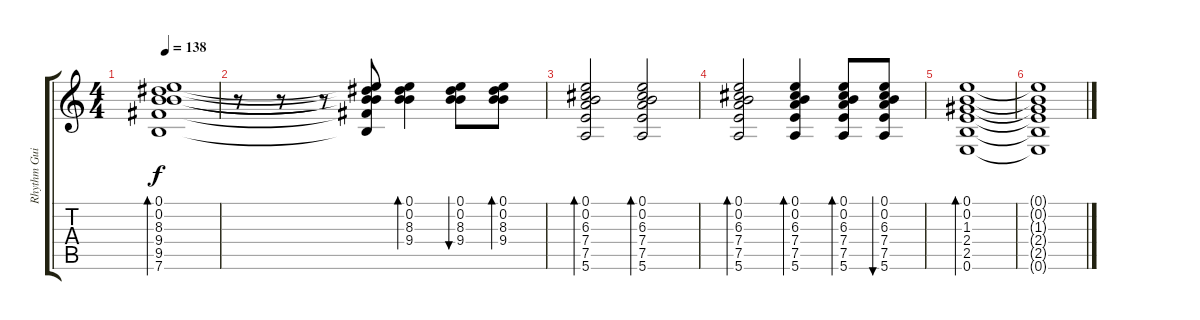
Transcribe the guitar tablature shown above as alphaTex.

\track ("Rhythm Guitar" "Rhythm Gui") {instrument acousticguitarsteel}
\staff {score tabs}
\tuning (E4 B3 G3 D3 A2 E2) {hide}
\ts (4 4)
\tempo 138
\clef g2
\ks c
(0.1 0.2 8.3 9.4 9.5 7.6).1{bd 60 dy f} |
r.8 r.8 r.8 (0.1{t} 0.2{t} 8.3{t} 9.4{t} 9.5{t} 7.6{t}).8 (0.1 0.2 8.3 9.4).4{bd 60} (0.1 0.2 8.3 9.4).8{bu 30} (0.1 0.2 8.3 9.4).8{bd 30} |
(0.1 0.2 6.3 7.4 7.5 5.6).2{bd 30} (0.1 0.2 6.3 7.4 7.5 5.6).2{bd 30} |
(0.1 0.2 6.3 7.4 7.5 5.6).2{bd 30} (0.1 0.2 6.3 7.4 7.5 5.6).4{bd 30} (0.1 0.2 6.3 7.4 7.5 5.6).8{bd 30} (0.1 0.2 6.3 7.4 7.5 5.6).8{bu 30} |
(0.1 0.2 1.3 2.4 2.5 0.6).1{bd 120} |
(0.1{t} 0.2{t} 1.3{t} 2.4{t} 2.5{t} 0.6{t}).1
